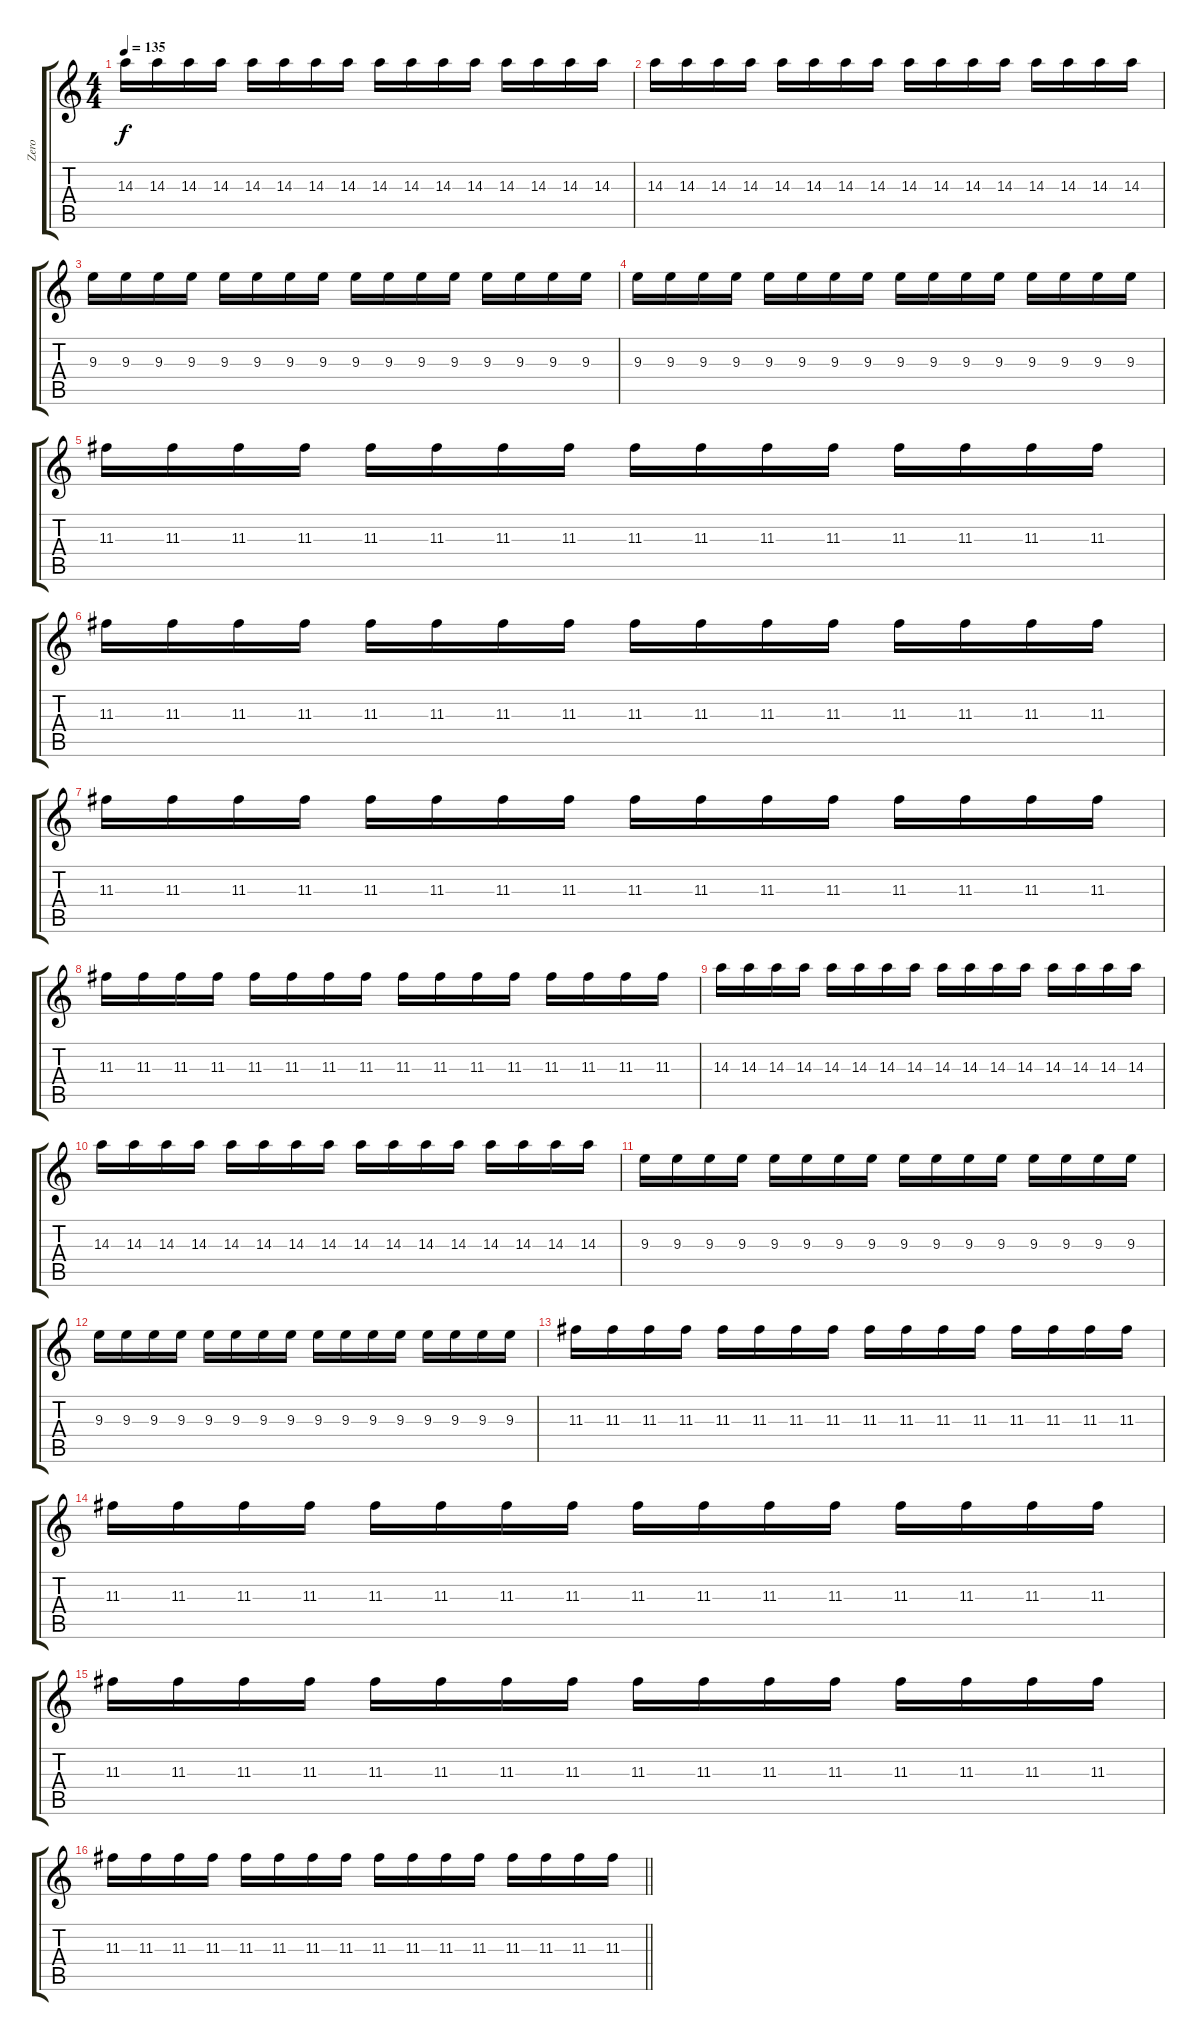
\track ("Zero" "Zero") {instrument distortionguitar}
\staff {score tabs}
\tuning (E4 B3 G3 D3 A2 E2) {hide}
\ts (4 4)
\tempo 135
\clef g2
\ks c
14.3.16{dy f} 14.3.16 14.3.16 14.3.16 14.3.16 14.3.16 14.3.16 14.3.16 14.3.16 14.3.16 14.3.16 14.3.16 14.3.16 14.3.16 14.3.16 14.3.16 |
14.3.16 14.3.16 14.3.16 14.3.16 14.3.16 14.3.16 14.3.16 14.3.16 14.3.16 14.3.16 14.3.16 14.3.16 14.3.16 14.3.16 14.3.16 14.3.16 |
9.3.16 9.3.16 9.3.16 9.3.16 9.3.16 9.3.16 9.3.16 9.3.16 9.3.16 9.3.16 9.3.16 9.3.16 9.3.16 9.3.16 9.3.16 9.3.16 |
9.3.16 9.3.16 9.3.16 9.3.16 9.3.16 9.3.16 9.3.16 9.3.16 9.3.16 9.3.16 9.3.16 9.3.16 9.3.16 9.3.16 9.3.16 9.3.16 |
11.3.16 11.3.16 11.3.16 11.3.16 11.3.16 11.3.16 11.3.16 11.3.16 11.3.16 11.3.16 11.3.16 11.3.16 11.3.16 11.3.16 11.3.16 11.3.16 |
11.3.16 11.3.16 11.3.16 11.3.16 11.3.16 11.3.16 11.3.16 11.3.16 11.3.16 11.3.16 11.3.16 11.3.16 11.3.16 11.3.16 11.3.16 11.3.16 |
11.3.16 11.3.16 11.3.16 11.3.16 11.3.16 11.3.16 11.3.16 11.3.16 11.3.16 11.3.16 11.3.16 11.3.16 11.3.16 11.3.16 11.3.16 11.3.16 |
11.3.16 11.3.16 11.3.16 11.3.16 11.3.16 11.3.16 11.3.16 11.3.16 11.3.16 11.3.16 11.3.16 11.3.16 11.3.16 11.3.16 11.3.16 11.3.16 |
14.3.16 14.3.16 14.3.16 14.3.16 14.3.16 14.3.16 14.3.16 14.3.16 14.3.16 14.3.16 14.3.16 14.3.16 14.3.16 14.3.16 14.3.16 14.3.16 |
14.3.16 14.3.16 14.3.16 14.3.16 14.3.16 14.3.16 14.3.16 14.3.16 14.3.16 14.3.16 14.3.16 14.3.16 14.3.16 14.3.16 14.3.16 14.3.16 |
9.3.16 9.3.16 9.3.16 9.3.16 9.3.16 9.3.16 9.3.16 9.3.16 9.3.16 9.3.16 9.3.16 9.3.16 9.3.16 9.3.16 9.3.16 9.3.16 |
9.3.16 9.3.16 9.3.16 9.3.16 9.3.16 9.3.16 9.3.16 9.3.16 9.3.16 9.3.16 9.3.16 9.3.16 9.3.16 9.3.16 9.3.16 9.3.16 |
11.3.16 11.3.16 11.3.16 11.3.16 11.3.16 11.3.16 11.3.16 11.3.16 11.3.16 11.3.16 11.3.16 11.3.16 11.3.16 11.3.16 11.3.16 11.3.16 |
11.3.16 11.3.16 11.3.16 11.3.16 11.3.16 11.3.16 11.3.16 11.3.16 11.3.16 11.3.16 11.3.16 11.3.16 11.3.16 11.3.16 11.3.16 11.3.16 |
11.3.16 11.3.16 11.3.16 11.3.16 11.3.16 11.3.16 11.3.16 11.3.16 11.3.16 11.3.16 11.3.16 11.3.16 11.3.16 11.3.16 11.3.16 11.3.16 |
\barLineRight lightlight
11.3.16 11.3.16 11.3.16 11.3.16 11.3.16 11.3.16 11.3.16 11.3.16 11.3.16 11.3.16 11.3.16 11.3.16 11.3.16 11.3.16 11.3.16 11.3.16
